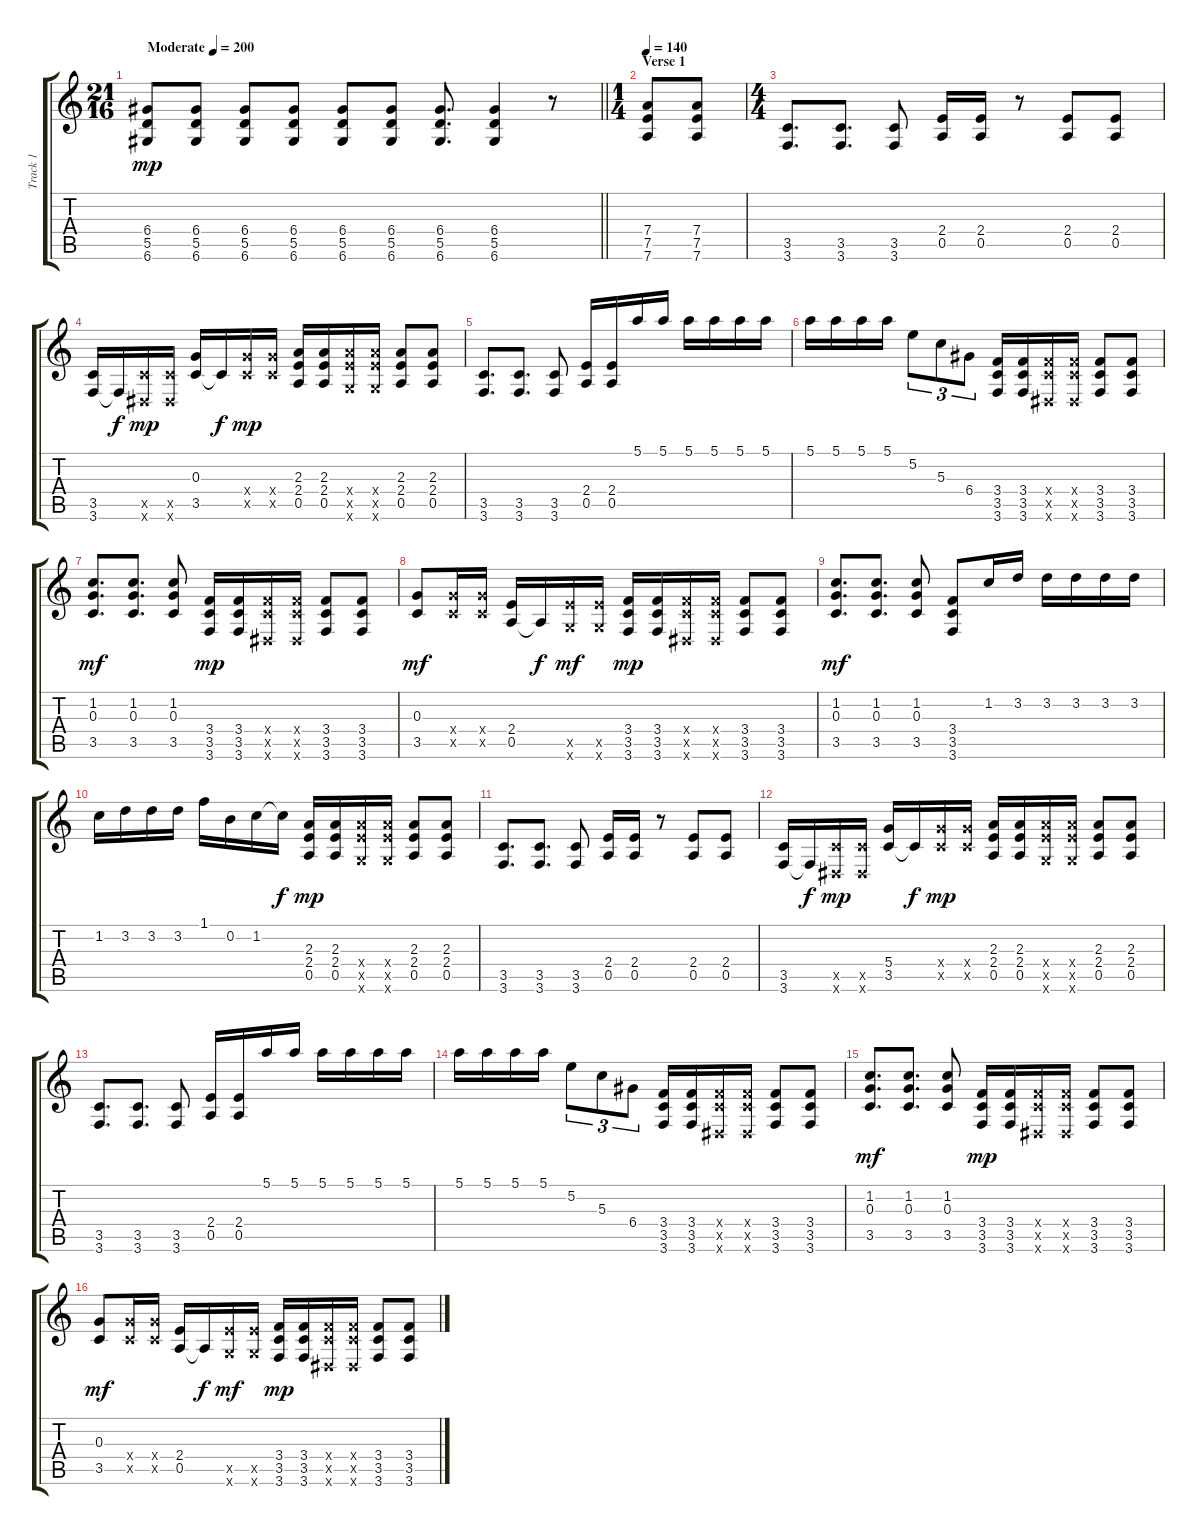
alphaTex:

\track ("Track 1" "Track 1") {instrument distortionguitar}
\staff {score tabs}
\tuning (E4 B3 G3 D3 A2 D2) {hide}
\ts (21 16)
\tempo (200 "Moderate")
\clef g2
\barLineRight lightlight
\ks c
(6.4 5.5 6.6).8{dy mp instrument distortionguitar} (6.4 5.5 6.6).8 (6.4 5.5 6.6).8 (6.4 5.5 6.6).8 (6.4 5.5 6.6).8 (6.4 5.5 6.6).8 (6.4 5.5 6.6).8{d} (6.4 5.5 6.6).4 r.8 |
\ts (1 4)
\section ("" "Verse 1")
\tempo 70
\tempo 140
(7.4 7.5 7.6).8 (7.4 7.5 7.6).8 |
\ts (4 4)
(3.5 3.6).8{d} (3.5 3.6).8{d} (3.5 3.6).8 (2.4 0.5).16 (2.4 0.5).16 r.8 (2.4 0.5).8 (2.4 0.5).8 |
(3.5 3.6).16 3.6{t}.16{dy f} (3.5{x} 1.6{x}).16{dy mp} (3.5{x} 1.6{x}).16 (0.3 3.5).16 3.5{t}.16{dy f} (5.4{x} 3.5{x}).16{dy mp} (5.4{x} 3.5{x}).16 (2.3 2.4 0.5).16 (2.3 2.4 0.5).16 (7.4{x} 7.5{x} 5.6{x}).16 (7.4{x} 7.5{x} 5.6{x}).16 (2.3 2.4 0.5).8 (2.3 2.4 0.5).8 |
(3.5 3.6).8{d} (3.5 3.6).8{d} (3.5 3.6).8 (2.4 0.5).16 (2.4 0.5).16 5.1.16 5.1.16 5.1.16 5.1.16 5.1.16 5.1.16 |
5.1.16 5.1.16 5.1.16 5.1.16 5.2.8{tu (3 2)} 5.3.8{tu (3 2)} 6.4.8{tu (3 2)} (3.4 3.5 3.6).16 (3.4 3.5 3.6).16 (3.4{x} 3.5{x} 1.6{x}).16 (3.4{x} 3.5{x} 1.6{x}).16 (3.4 3.5 3.6).8 (3.4 3.5 3.6).8 |
(1.2 0.3 3.5).8{d dy mf} (1.2 0.3 3.5).8{d} (1.2 0.3 3.5).8 (3.4 3.5 3.6).16{dy mp} (3.4 3.5 3.6).16 (3.4{x} 3.5{x} 1.6{x}).16 (3.4{x} 3.5{x} 1.6{x}).16 (3.4 3.5 3.6).8 (3.4 3.5 3.6).8 |
(0.3 3.5).8{dy mf} (5.4{x} 3.5{x}).16 (5.4{x} 3.5{x}).16 (2.4 0.5).16 0.5{t}.16{dy f} (7.5{x} 5.6{x}).16{dy mf} (7.5{x} 5.6{x}).16 (3.4 3.5 3.6).16{dy mp} (3.4 3.5 3.6).16 (3.4{x} 3.5{x} 1.6{x}).16 (3.4{x} 3.5{x} 1.6{x}).16 (3.4 3.5 3.6).8 (3.4 3.5 3.6).8 |
(1.2 0.3 3.5).8{d dy mf} (1.2 0.3 3.5).8{d} (1.2 0.3 3.5).8 (3.4 3.5 3.6).8 1.2.16 3.2.16 3.2.16 3.2.16 3.2.16 3.2.16 |
1.2.16 3.2.16 3.2.16 3.2.16 1.1.16 0.2.16 1.2.16 1.2{t}.16{dy f} (2.3 2.4 0.5).16{dy mp} (2.3 2.4 0.5).16 (7.4{x} 7.5{x} 5.6{x}).16 (7.4{x} 7.5{x} 5.6{x}).16 (2.3 2.4 0.5).8 (2.3 2.4 0.5).8 |
(3.5 3.6).8{d} (3.5 3.6).8{d} (3.5 3.6).8 (2.4 0.5).16 (2.4 0.5).16 r.8 (2.4 0.5).8 (2.4 0.5).8 |
(3.5 3.6).16 3.6{t}.16{dy f} (3.5{x} 1.6{x}).16{dy mp} (3.5{x} 1.6{x}).16 (5.4 3.5).16 3.5{t}.16{dy f} (5.4{x} 3.5{x}).16{dy mp} (5.4{x} 3.5{x}).16 (2.3 2.4 0.5).16 (2.3 2.4 0.5).16 (7.4{x} 7.5{x} 5.6{x}).16 (7.4{x} 7.5{x} 5.6{x}).16 (2.3 2.4 0.5).8 (2.3 2.4 0.5).8 |
(3.5 3.6).8{d} (3.5 3.6).8{d} (3.5 3.6).8 (2.4 0.5).16 (2.4 0.5).16 5.1.16 5.1.16 5.1.16 5.1.16 5.1.16 5.1.16 |
5.1.16 5.1.16 5.1.16 5.1.16 5.2.8{tu (3 2)} 5.3.8{tu (3 2)} 6.4.8{tu (3 2)} (3.4 3.5 3.6).16 (3.4 3.5 3.6).16 (3.4{x} 3.5{x} 1.6{x}).16 (3.4{x} 3.5{x} 1.6{x}).16 (3.4 3.5 3.6).8 (3.4 3.5 3.6).8 |
(1.2 0.3 3.5).8{d dy mf} (1.2 0.3 3.5).8{d} (1.2 0.3 3.5).8 (3.4 3.5 3.6).16{dy mp} (3.4 3.5 3.6).16 (3.4{x} 3.5{x} 1.6{x}).16 (3.4{x} 3.5{x} 1.6{x}).16 (3.4 3.5 3.6).8 (3.4 3.5 3.6).8 |
(0.3 3.5).8{dy mf} (5.4{x} 3.5{x}).16 (5.4{x} 3.5{x}).16 (2.4 0.5).16 0.5{t}.16{dy f} (7.5{x} 5.6{x}).16{dy mf} (7.5{x} 5.6{x}).16 (3.4 3.5 3.6).16{dy mp} (3.4 3.5 3.6).16 (3.4{x} 3.5{x} 1.6{x}).16 (3.4{x} 3.5{x} 1.6{x}).16 (3.4 3.5 3.6).8 (3.4 3.5 3.6).8
